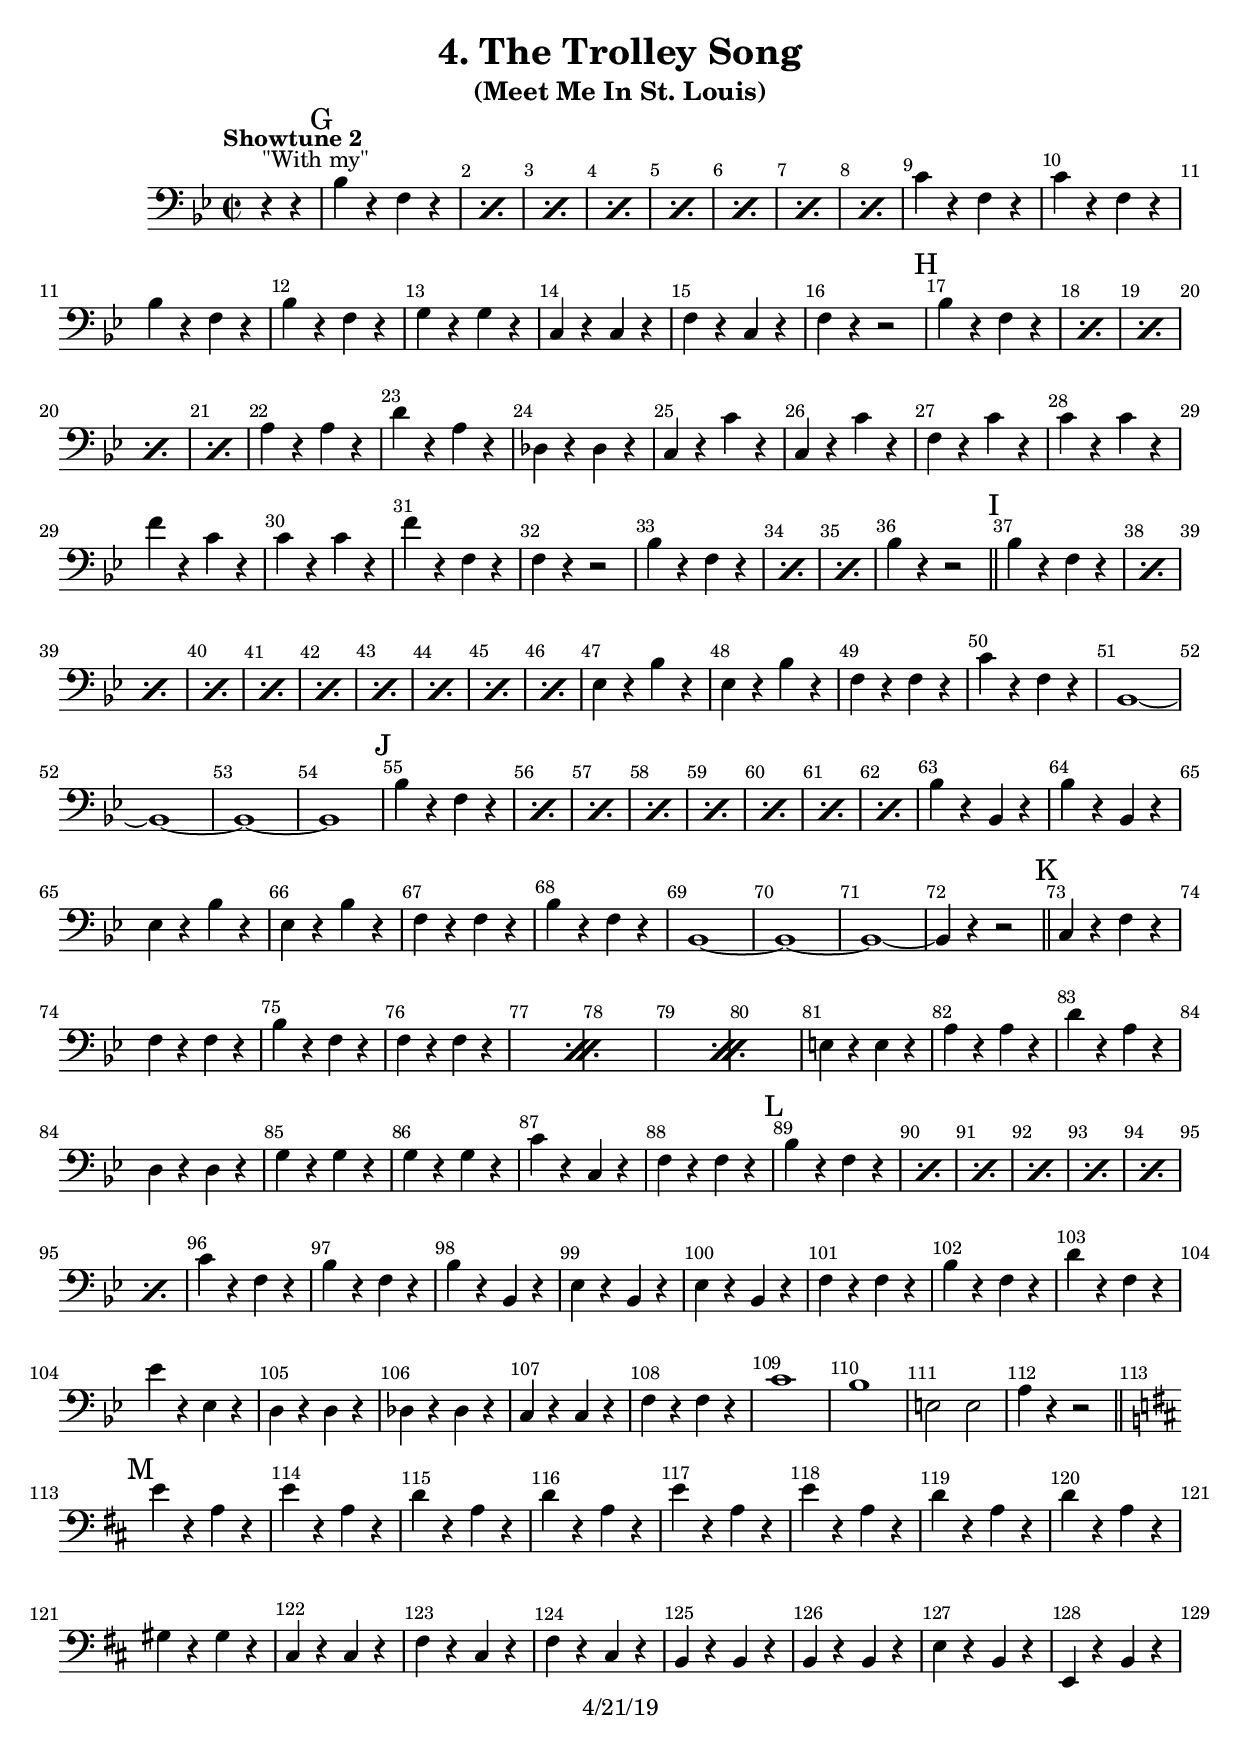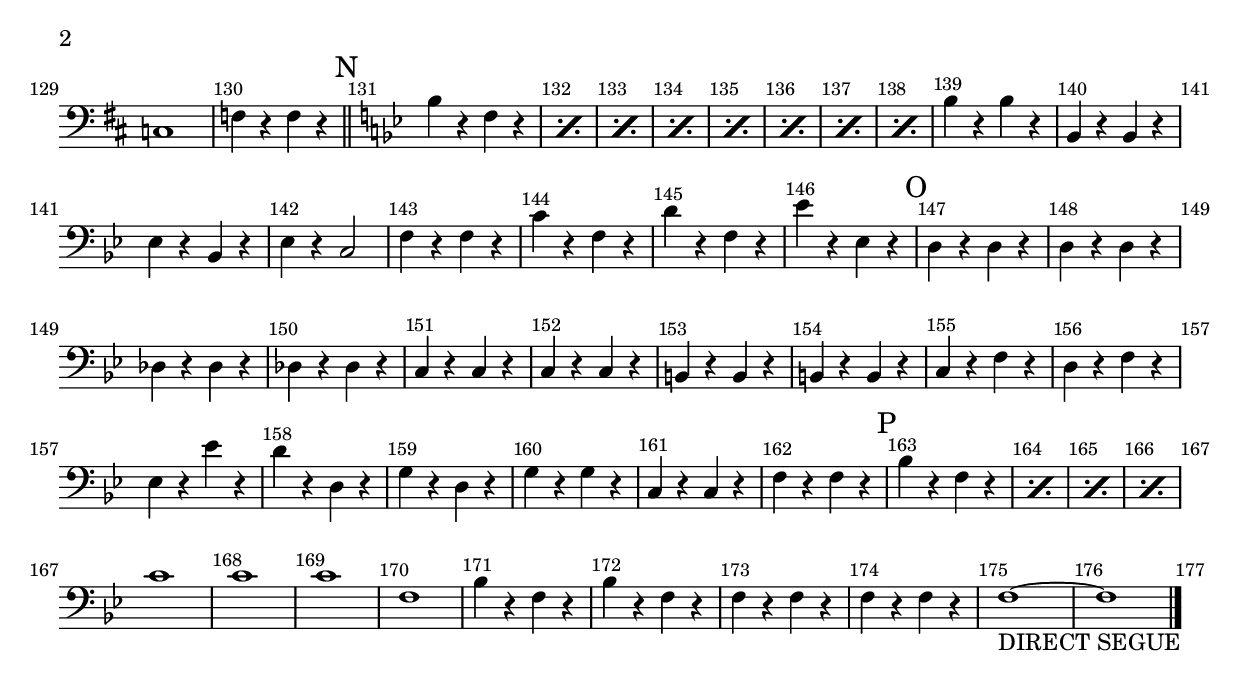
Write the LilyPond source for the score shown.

\header {
  title = "4. The Trolley Song"
  subtitle = "(Meet Me In St. Louis)"
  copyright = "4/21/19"
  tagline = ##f
}

global = {
  \key bes \major
  \time 2/2
  \clef bass
  \tempo "Showtune 2"
  \partial 2
  \compressFullBarRests
  \override Score.BarNumber.break-visibility = ##(#t #t #t)
}

\relative c {
  \global
  r4^"\"With my\"" r
  \mark "G" \repeat percent 8 { bes'4 r f r } \repeat unfold 2 { c' r f, r } \repeat unfold 2 {bes r f r } g r g r c, r c r f r c r f r r2
  \mark "H" \repeat percent 5 { bes4 r f r } a r a r d r a r des, r des r c r c' r c, r c' r f, r c' r c r c r f r c r c r c r f r f, r f r r2 \repeat percent 3 { bes4 r f r } bes r r2 \bar "||"
  \mark "I" \repeat percent 10 { bes4 r f r } es r bes' r es, r bes' r f r f r c' r f, r bes,1 ~ bes ~ bes ~ bes
  \mark "J" \repeat percent 8 { bes'4 r f r } bes r bes, r bes' r bes, r es r bes' r es, r bes' r f r f r bes r f r bes,1 ~ bes ~ bes ~ bes4 r r2 \bar "||"
  \mark "K" c4 r f r f r f r \repeat percent 3 { bes r f r | f r f r } e r e r a r a r d r a r d, r d r g r g r g r g r c r c, r f r f r
  \mark "L" \repeat percent 7 { bes4 r f r} c' r f, r bes r f r bes r bes, r es r bes r es r bes r f' r f r bes r f r d' r f, r es' r es, r d r d r des r des r c r c r f r f r c'1 bes e,2 e a4 r r2 \bar "||" \key d \major
  \mark "M" \repeat unfold 2 { e'4 r a, r } \repeat unfold 2 { d r a r } \repeat unfold 2 { e'4 r a, r } \repeat unfold 2 { d r a r } gis r gis r cis, r cis r fis r cis r fis r cis r b r b r b r b r e r b r e, r b' r c1 f4 r f r \bar "||" \key bes \major
  \mark "N" \repeat percent 8 {bes4 r f r } bes r bes r bes, r bes r es r bes r es r c2 f4 r f r c' r f, r d' r f, r es' r es, r
  \mark "O" d r d r d r d r des r des r des r des r c r c r c r c r b r b r b r b r c r f r d r f r es r es' r d r d, r g r d r g r g r c, r c r f r f r
  \mark "P" \repeat percent 4 {bes r f r} c'1 c c f, bes4 r f r bes r f r f r f r f r f r f1_"DIRECT SEGUE" ~ f \bar "|."
}